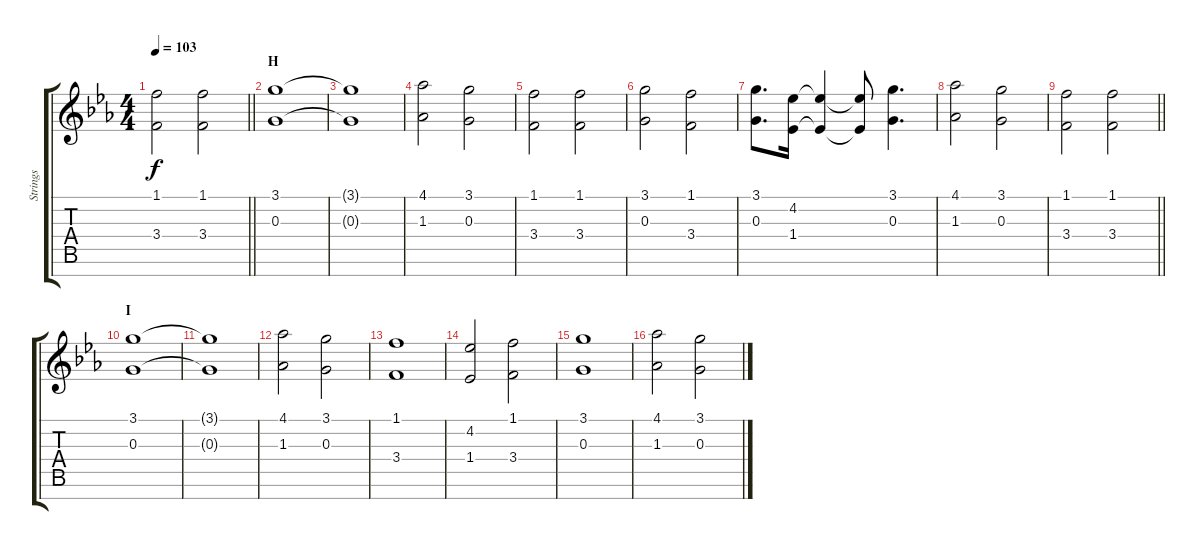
\track ("Strings" "Strings") {instrument stringensemble1}
\staff {score tabs}
\tuning (E5 B4 G4 D4 A3 E3 B2) {hide}
\ts (4 4)
\tempo 103
\clef g2
\barLineRight lightlight
\ks eb
(1.1 3.4).2{dy f} (1.1 3.4).2 |
\section ("" "H")
(3.1 0.3).1 |
(3.1{t} 0.3{t}).1 |
(4.1 1.3).2 (3.1 0.3).2 |
(1.1 3.4).2 (1.1 3.4).2 |
(3.1 0.3).2 (1.1 3.4).2 |
(3.1 0.3).8{d} (4.2 1.4).16 (4.2{t} 1.4{t}).4 (4.2{t} 1.4{t}).8 (3.1 0.3).4{d} |
(4.1 1.3).2 (3.1 0.3).2 |
\barLineRight lightlight
(1.1 3.4).2 (1.1 3.4).2 |
\section ("" "I")
(3.1 0.3).1 |
(3.1{t} 0.3{t}).1 |
(4.1 1.3).2 (3.1 0.3).2 |
(1.1 3.4).1 |
(4.2 1.4).2 (1.1 3.4).2 |
(3.1 0.3).1 |
(4.1 1.3).2 (3.1 0.3).2
